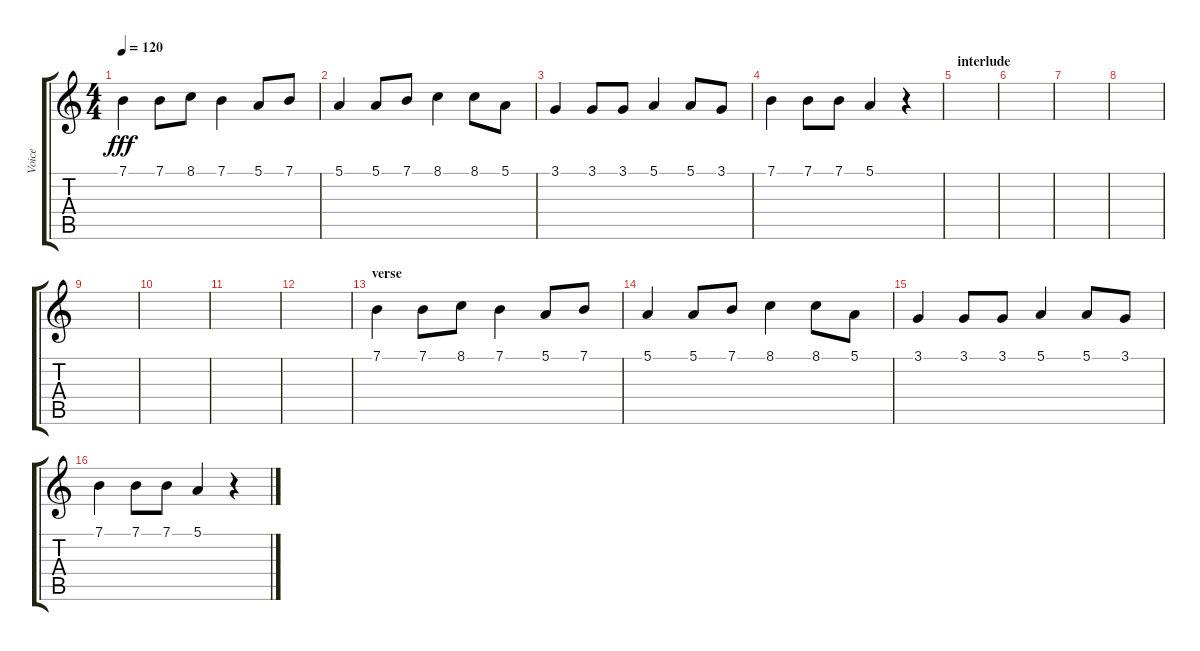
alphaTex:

\track ("Voice" "Voice") {instrument choiraahs}
\staff {score tabs}
\tuning (E4 B3 G3 D3 A2 E2) {hide}
\ts (4 4)
\tempo 120
\clef g2
\ks c
7.1.4{dy fff} 7.1.8 8.1.8 7.1.4 5.1.8 7.1.8 |
5.1.4 5.1.8 7.1.8 8.1.4 8.1.8 5.1.8 |
3.1.4 3.1.8 3.1.8 5.1.4 5.1.8 3.1.8 |
7.1.4 7.1.8 7.1.8 5.1.4 r.4 |
\section ("" "interlude")
|
|
|
|
|
|
|
|
\section ("" "verse")
7.1.4 7.1.8 8.1.8 7.1.4 5.1.8 7.1.8 |
5.1.4 5.1.8 7.1.8 8.1.4 8.1.8 5.1.8 |
3.1.4 3.1.8 3.1.8 5.1.4 5.1.8 3.1.8 |
7.1.4 7.1.8 7.1.8 5.1.4 r.4
